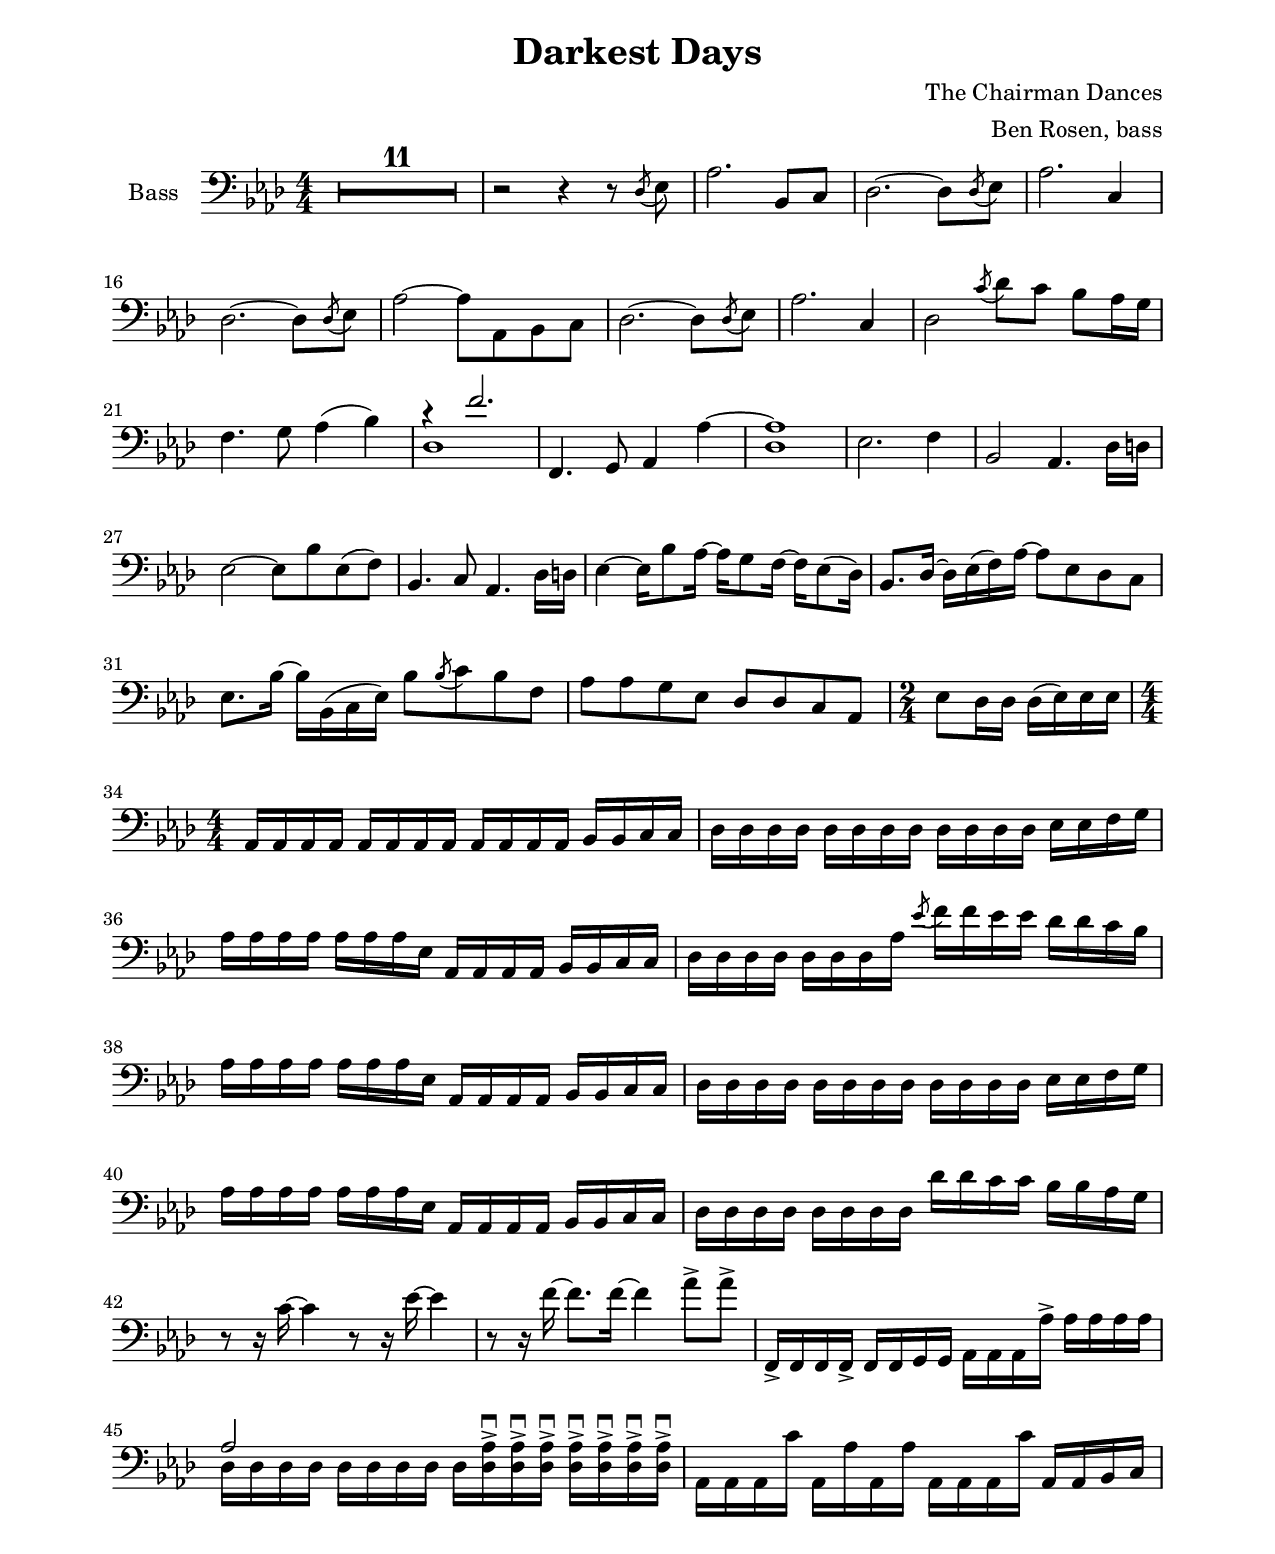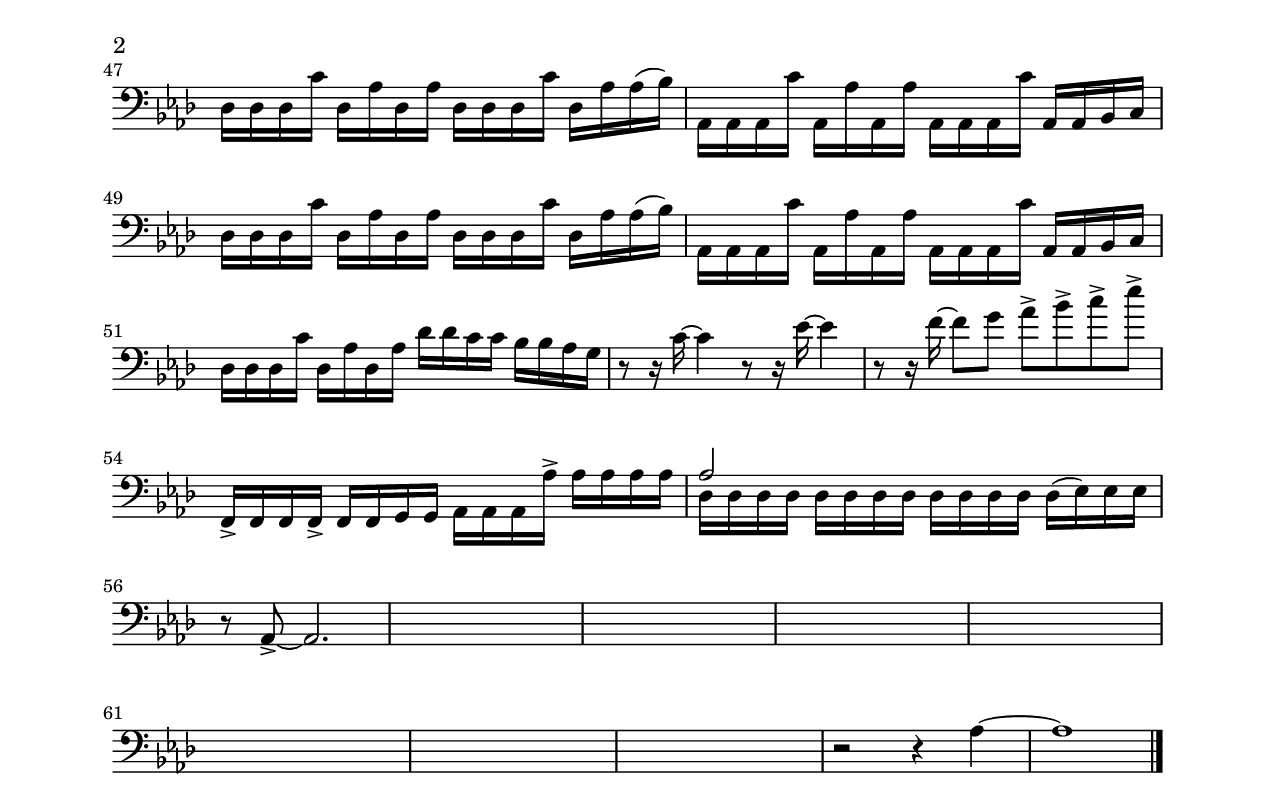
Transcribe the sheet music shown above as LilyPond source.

\version "2.24.0"

\include "settings.ily"

\header {
  title = "Darkest Days"
  composer = "The Chairman Dances"
  arranger = "Ben Rosen, bass"
}

music = \relative df {
  \key af \major
  \clef "bass"

  | R1 * 11
  | r2 r4 r8 \acciaccatura { df8 } ef

  | af2. bf,8 c
  | df2. ~ df8 \acciaccatura { df } ef
  | af2. c,4
  | df2. ~ df8 \acciaccatura { df  } ef

  | af2 ~ af8 af, bf c
  | df2. ~ df8 \acciaccatura { df } ef
  | af2. c,4
  | df2 \acciaccatura { c'8 } df c bf af16 g

  | f4. g8 af4 ( bf )
  | << {

      r4 f'2.

    } \\ {

      df,1

    } >>
  | f,4. g8 af4 af' ~
  | <df, af'>1

  | ef2. f4
  | bf,2 af4. df16 d
  | ef2 ~ ef8 bf' ef, ( f )
  | bf,4. c8 af4. df16 d

  | ef4 ~ ef16 bf'8 af16 ~ af g8 f16 ~ f ef8 ( df16 )
  | bf8. df16 ~ df ef ( f ) af ~ af8 ef df c |
  | ef8. bf'16 ~ bf bf, ( c ef ) bf'8 \acciaccatura { bf8 } c8 bf f
  | af8 af g ef df df c af

  \time 2/4

  | ef'8 df16 df df ( ef ) ef ef

  \time 4/4

  | \repeat unfold 12 { af,16 } bf bf c c
  | \repeat unfold 12 { df16 } ef ef f g
  | \repeat unfold 6 { af16 } af ef \repeat unfold 4 { af, } bf bf c c
  | \repeat unfold 4 { df16 } df df df af' \acciaccatura { ef'8 } f16 f ef ef df df c bf

  | \repeat unfold 6 { af } af ef \repeat unfold 4 { af,16 } bf bf c c
  | \repeat unfold 12 { df } ef ef f g
  | \repeat unfold 4 { af16 } af af af ef \repeat unfold 4 { af, } bf bf c c
  | \repeat unfold 8 { df16 } df' df c c bf bf af g

  | r8 r16 c ~ c4 r8 r16 ef ~ ef4
  | r8 r16 f ~ f8. f16 ~ f4 af8 -> af8 ->
  | f,,16 -> f f f -> f f g g af af af af' -> \repeat unfold 4 { af }
  | << {

      af2

    } \\ {

      \repeat unfold 8 { df,16 }

    } >>
    df16 \repeat unfold 7 { <df af'> -> \downbow }

  | af16 af af c' af, af' af, af' af, af af c' af, af bf c
  | df16 df df c' df, af' df, af' df, df df c' df, af' af ( bf )
  | af,16 af af c' af, af' af, af' af, af af c' af, af bf c
  | df16 df df c' df, af' df, af' df, df df c' df, af' af ( bf )

  | af,16 af af c' af, af' af, af' af, af af c' af, af bf c
  | df16 df df c' df, af' df, af' df df c c bf bf af16 g
  | r8 r16 c ~ c4 r8 r16 ef ~ ef4
  | r8 r16 f ~ f8 g af -> bf -> c -> ef ->

  | f,,,16 -> f f f -> f f g g af af af af' -> \repeat unfold 4 { af16 }
  | << {

      af2

    } \\ {

      \repeat unfold 8 { df,16 }

    } >>
    \repeat unfold 4 { df16 } df ( ef ) ef ef
  | r8 af,8 ~ -> af2.

  | s1 * 7
  | r2 r4 af'4 ~
  | af1

  \bar "|."
}

\score {
  \new Staff \with {
    instrumentName = "Bass"
    \numericTimeSignature
  } {
    \compressMMRests {
      \music
    }
  }
}
